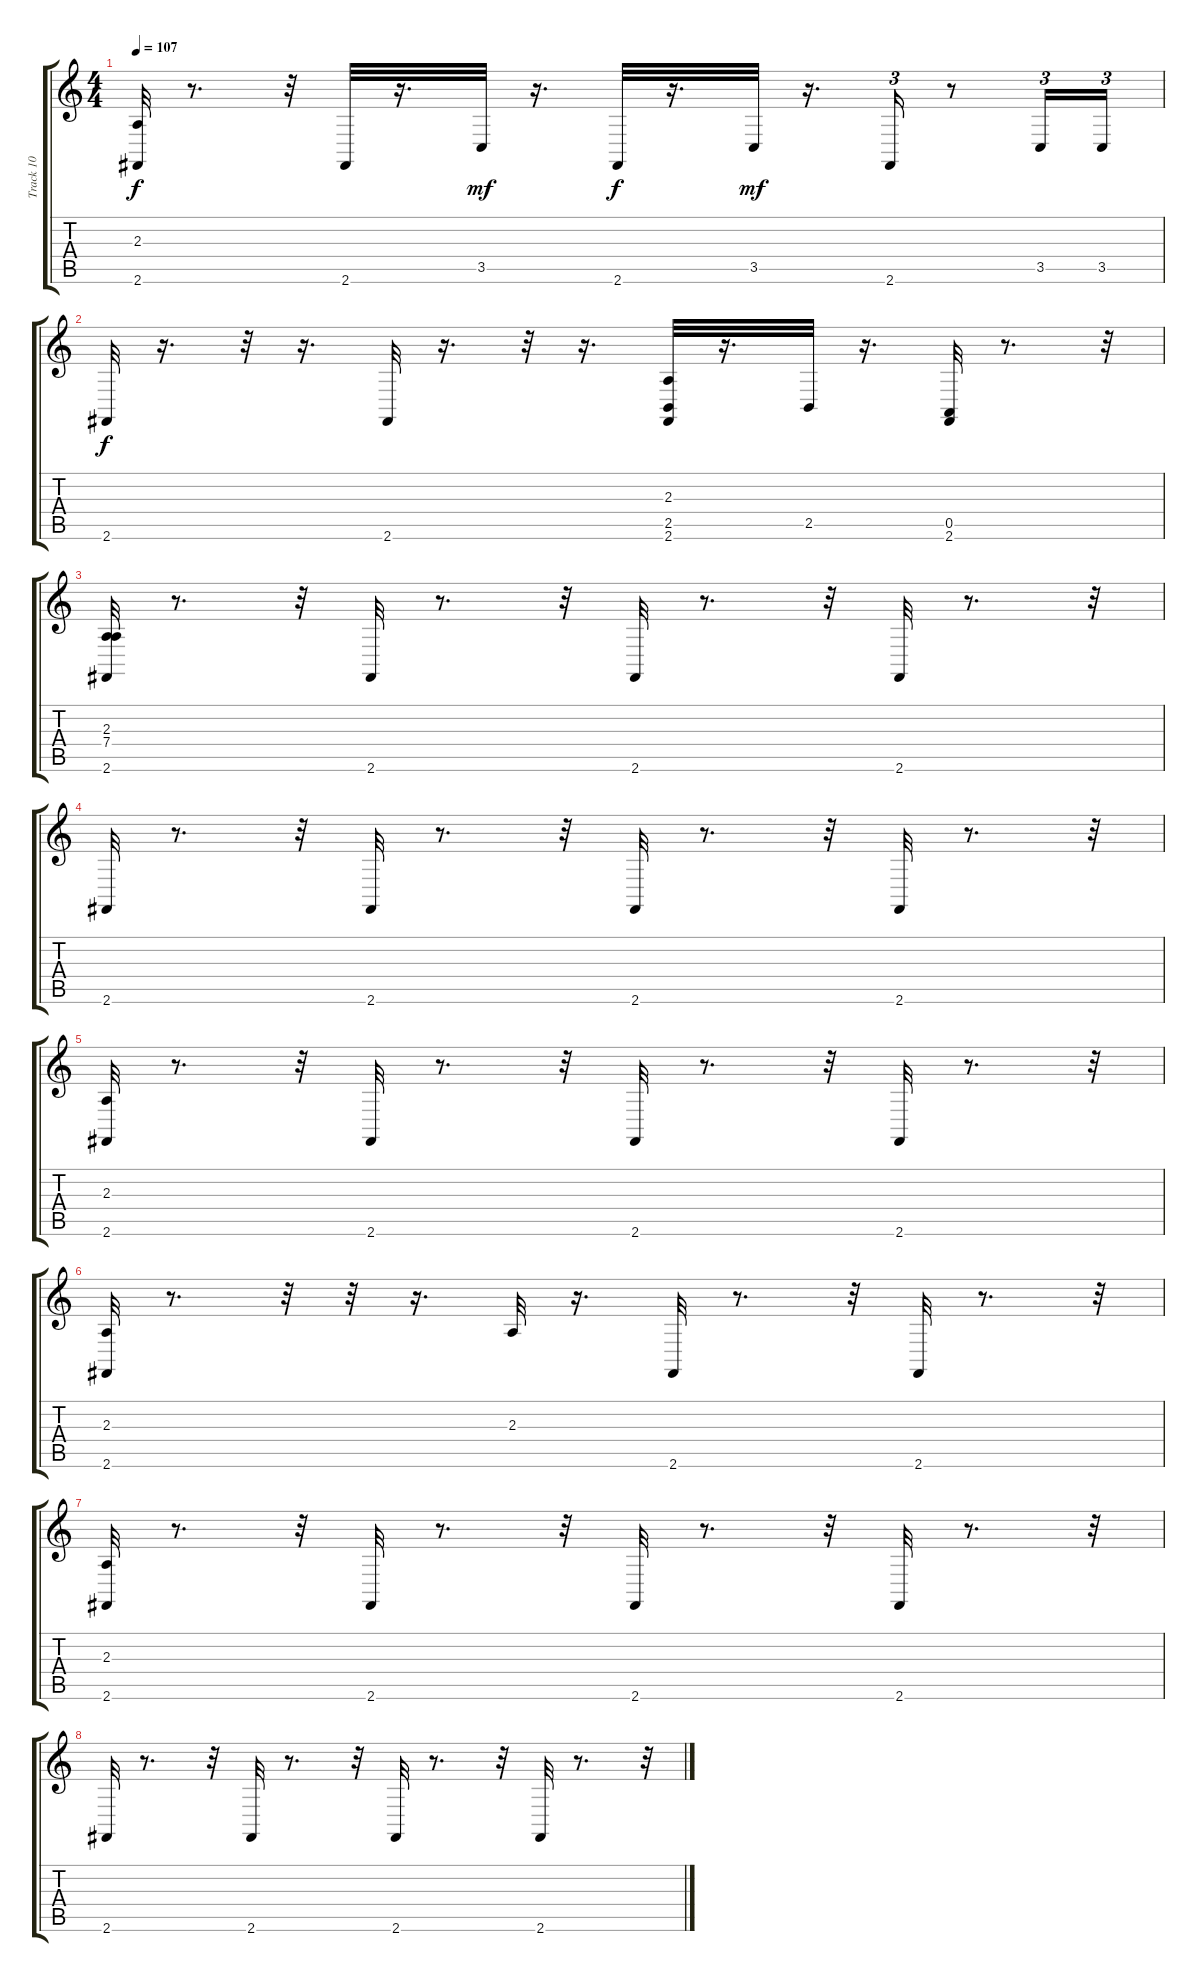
\track ("Track 10" "Track 10") {instrument drawbarorgan}
\staff {score tabs}
\tuning (E4 B3 G3 D3 A2 E2) {hide}
\ts (4 4)
\tempo 107
\clef g2
\ks c
(2.3 2.6).32{dy f} r.8{d} r.32 2.6.32 r.16{d} 3.5.32{dy mf} r.16{d} 2.6.32{dy f} r.16{d} 3.5.32{dy mf} r.16{d} 2.6.16{tu (3 2)} r.8 3.5.16{tu (3 2)} 3.5.16{tu (3 2)} |
2.6.32{dy f} r.16{d} r.32 r.16{d} 2.6.32 r.16{d} r.32 r.16{d} (2.3 2.5 2.6).32 r.16{d} 2.5.32 r.16{d} (0.5 2.6).32 r.8{d} r.32 |
(2.3 7.4 2.6).32 r.8{d} r.32 2.6.32 r.8{d} r.32 2.6.32 r.8{d} r.32 2.6.32 r.8{d} r.32 |
2.6.32 r.8{d} r.32 2.6.32 r.8{d} r.32 2.6.32 r.8{d} r.32 2.6.32 r.8{d} r.32 |
(2.3 2.6).32 r.8{d} r.32 2.6.32 r.8{d} r.32 2.6.32 r.8{d} r.32 2.6.32 r.8{d} r.32 |
(2.3 2.6).32 r.8{d} r.32 r.32 r.16{d} 2.3.32 r.16{d} 2.6.32 r.8{d} r.32 2.6.32 r.8{d} r.32 |
(2.3 2.6).32 r.8{d} r.32 2.6.32 r.8{d} r.32 2.6.32 r.8{d} r.32 2.6.32 r.8{d} r.32 |
2.6.32 r.8{d} r.32 2.6.32 r.8{d} r.32 2.6.32 r.8{d} r.32 2.6.32 r.8{d} r.32
